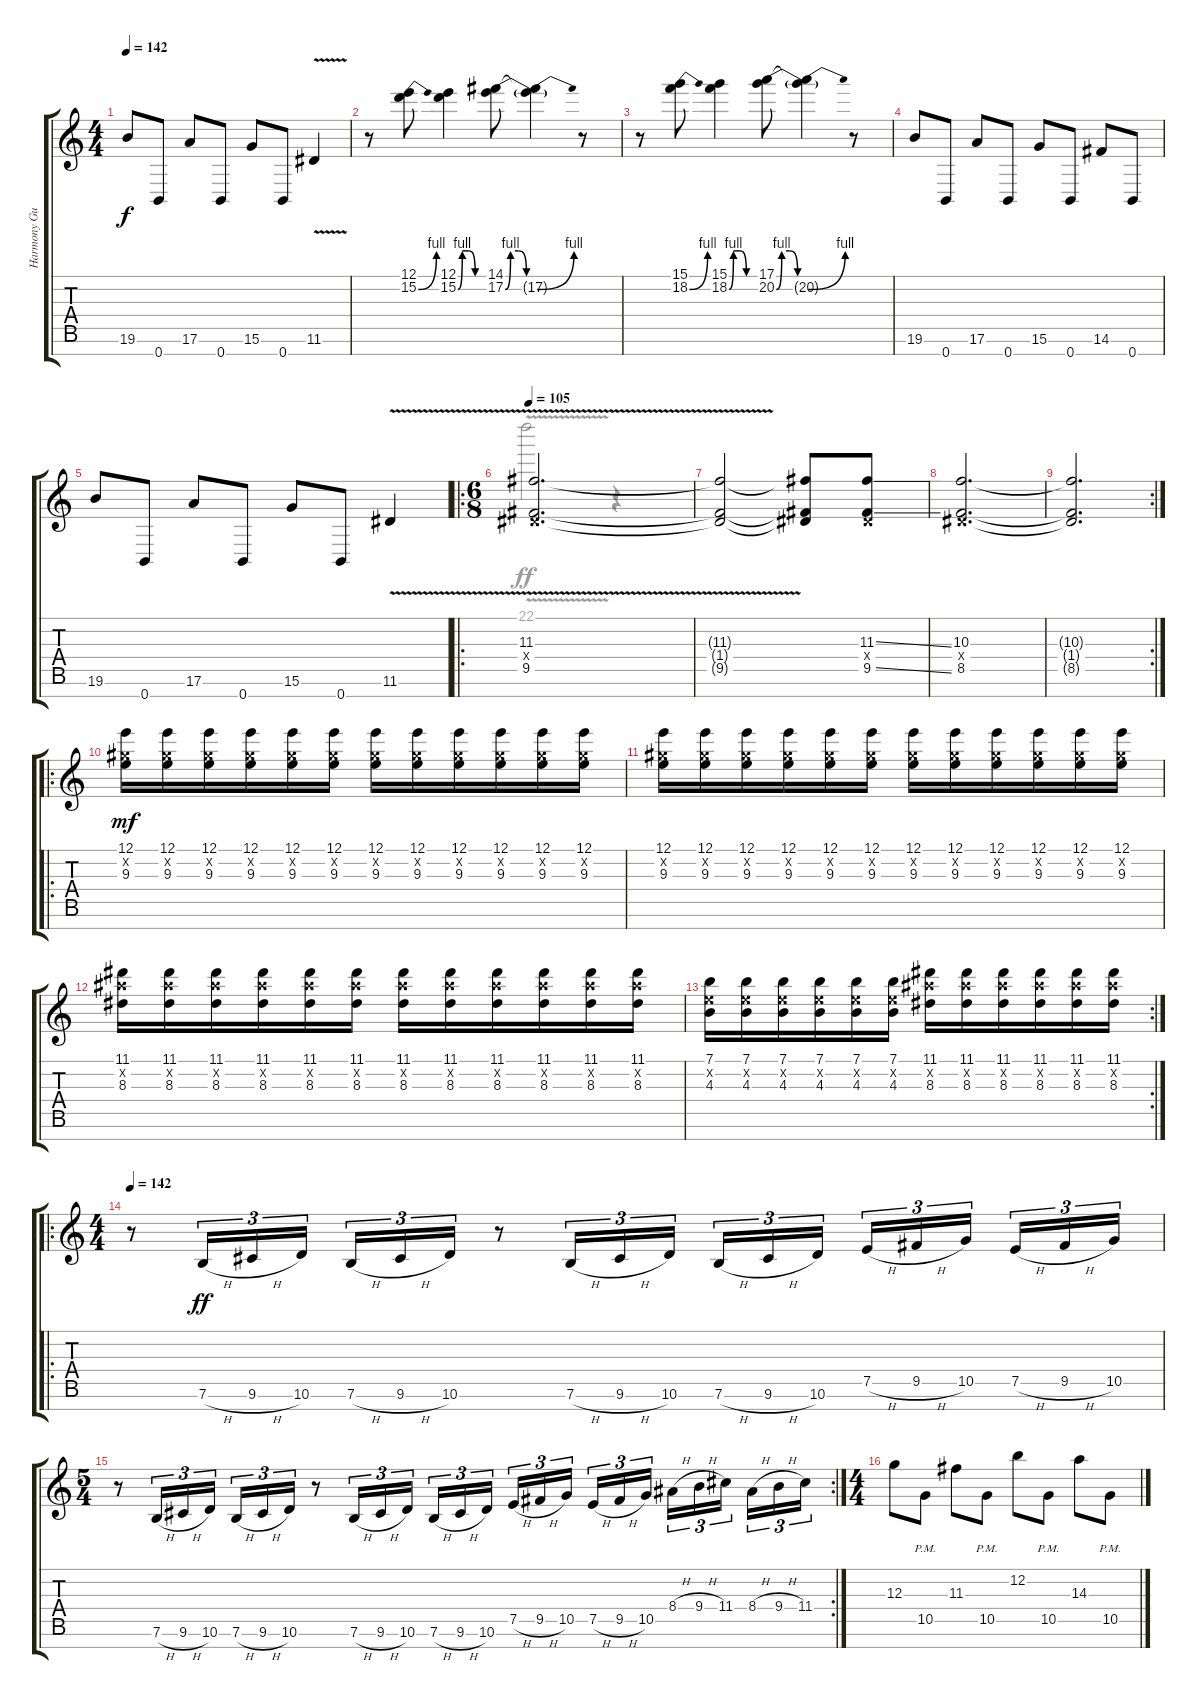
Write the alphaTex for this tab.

\track ("Harmony Guitar" "Harmony Gu") {instrument distortionguitar}
\staff {score tabs}
\tuning (E4 B3 G3 D3 A2 E2 B1) {hide}
\voice
\ts (4 4)
\tempo 142
\clef g2
\ks c
19.6.8{dy f} 0.7.8 17.6.8 0.7.8 15.6.8 0.7.8 11.6{v}.4 |
r.8 (12.1 15.2{be (bend 0 0 60 4)}).8 (12.1 15.2{be (custom 0 0 10 4 25 4 40 0 60 0)}).4 (14.1 17.2{be (custom 0 0 10 4 25 4 40 0 60 0)}).8 (14.1{t} 17.2{be (bend 0 0 60 4) t}).4 r.8 |
r.8 (15.1 18.2{be (bend 0 0 60 4)}).8 (15.1 18.2{be (custom 0 0 10 4 25 4 40 0 60 0)}).4 (17.1 20.2{be (custom 0 0 10 4 25 4 40 0 60 0)}).8 (17.1{t} 20.2{be (bend 0 0 60 4) t}).4 r.8 |
19.6.8 0.7.8 17.6.8 0.7.8 15.6.8 0.7.8 14.6.8 0.7.8 |
19.6.8 0.7.8 17.6.8 0.7.8 15.6.8 0.7.8 11.6{v}.4 |
\ro
\ts (6 8)
\tempo 105
(11.3{v} 1.4{v x} 9.5{v}).2{d} |
(11.3{t} 1.4{t} 9.5{t}).2 (11.3{t} 1.4{t} 9.5{t}).8 (11.3{ss} 1.4{x} 9.5{ss}).8 |
(10.3 1.4{x} 8.5).2{d} |
\rc 2
(10.3{t} 1.4{t} 8.5{t}).2{d} |
\ro
(12.1 9.2{x} 9.3).16{dy mf} (12.1 9.2{x} 9.3).16 (12.1 9.2{x} 9.3).16 (12.1 9.2{x} 9.3).16 (12.1 9.2{x} 9.3).16 (12.1 9.2{x} 9.3).16 (12.1 9.2{x} 9.3).16 (12.1 9.2{x} 9.3).16 (12.1 9.2{x} 9.3).16 (12.1 9.2{x} 9.3).16 (12.1 9.2{x} 9.3).16 (12.1 9.2{x} 9.3).16 |
(12.1 9.2{x} 9.3).16 (12.1 9.2{x} 9.3).16 (12.1 9.2{x} 9.3).16 (12.1 9.2{x} 9.3).16 (12.1 9.2{x} 9.3).16 (12.1 9.2{x} 9.3).16 (12.1 9.2{x} 9.3).16 (12.1 9.2{x} 9.3).16 (12.1 9.2{x} 9.3).16 (12.1 9.2{x} 9.3).16 (12.1 9.2{x} 9.3).16 (12.1 9.2{x} 9.3).16 |
(11.1 11.2{x} 8.3).16 (11.1 11.2{x} 8.3).16 (11.1 11.2{x} 8.3).16 (11.1 11.2{x} 8.3).16 (11.1 11.2{x} 8.3).16 (11.1 11.2{x} 8.3).16 (11.1 11.2{x} 8.3).16 (11.1 11.2{x} 8.3).16 (11.1 11.2{x} 8.3).16 (11.1 11.2{x} 8.3).16 (11.1 11.2{x} 8.3).16 (11.1 11.2{x} 8.3).16 |
\rc 2
(7.1 5.2{x} 4.3).16 (7.1 5.2{x} 4.3).16 (7.1 5.2{x} 4.3).16 (7.1 5.2{x} 4.3).16 (7.1 5.2{x} 4.3).16 (7.1 5.2{x} 4.3).16 (11.1 11.2{x} 8.3).16 (11.1 11.2{x} 8.3).16 (11.1 11.2{x} 8.3).16 (11.1 11.2{x} 8.3).16 (11.1 11.2{x} 8.3).16 (11.1 11.2{x} 8.3).16 |
\ro
\ts (4 4)
\tempo 142
r.8 7.6{h}.16{tu (3 2) dy ff} 9.6{h}.16{tu (3 2)} 10.6.16{tu (3 2)} 7.6{h}.16{tu (3 2)} 9.6{h}.16{tu (3 2)} 10.6.16{tu (3 2)} r.8 7.6{h}.16{tu (3 2)} 9.6{h}.16{tu (3 2)} 10.6.16{tu (3 2) beam splitsecondary} 7.6{h}.16{tu (3 2)} 9.6{h}.16{tu (3 2)} 10.6.16{tu (3 2)} 7.5{h}.16{tu (3 2)} 9.5{h}.16{tu (3 2)} 10.5.16{tu (3 2) beam splitsecondary} 7.5{h}.16{tu (3 2)} 9.5{h}.16{tu (3 2)} 10.5.16{tu (3 2)} |
\rc 2
\ts (5 4)
r.8 7.6{h}.16{tu (3 2)} 9.6{h}.16{tu (3 2)} 10.6.16{tu (3 2)} 7.6{h}.16{tu (3 2)} 9.6{h}.16{tu (3 2)} 10.6.16{tu (3 2)} r.8 7.6{h}.16{tu (3 2)} 9.6{h}.16{tu (3 2)} 10.6.16{tu (3 2) beam splitsecondary} 7.6{h}.16{tu (3 2)} 9.6{h}.16{tu (3 2)} 10.6.16{tu (3 2)} 7.5{h}.16{tu (3 2)} 9.5{h}.16{tu (3 2)} 10.5.16{tu (3 2) beam splitsecondary} 7.5{h}.16{tu (3 2)} 9.5{h}.16{tu (3 2)} 10.5.16{tu (3 2)} 8.4{h}.16{tu (3 2)} 9.4{h}.16{tu (3 2)} 11.4.16{tu (3 2) beam splitsecondary} 8.4{h}.16{tu (3 2)} 9.4{h}.16{tu (3 2)} 11.4.16{tu (3 2)} |
\ts (4 4)
12.3.8 10.5{pm}.8 11.3.8 10.5{pm}.8 12.2.8 10.5{pm}.8 14.3.8 10.5{pm}.8
\voice
\clef g2
\ottava regular
\simile none
\ks c
|
|
|
|
|
22.1{v}.2 r.4 |
|
|
|
|
|
|
|
|
|
